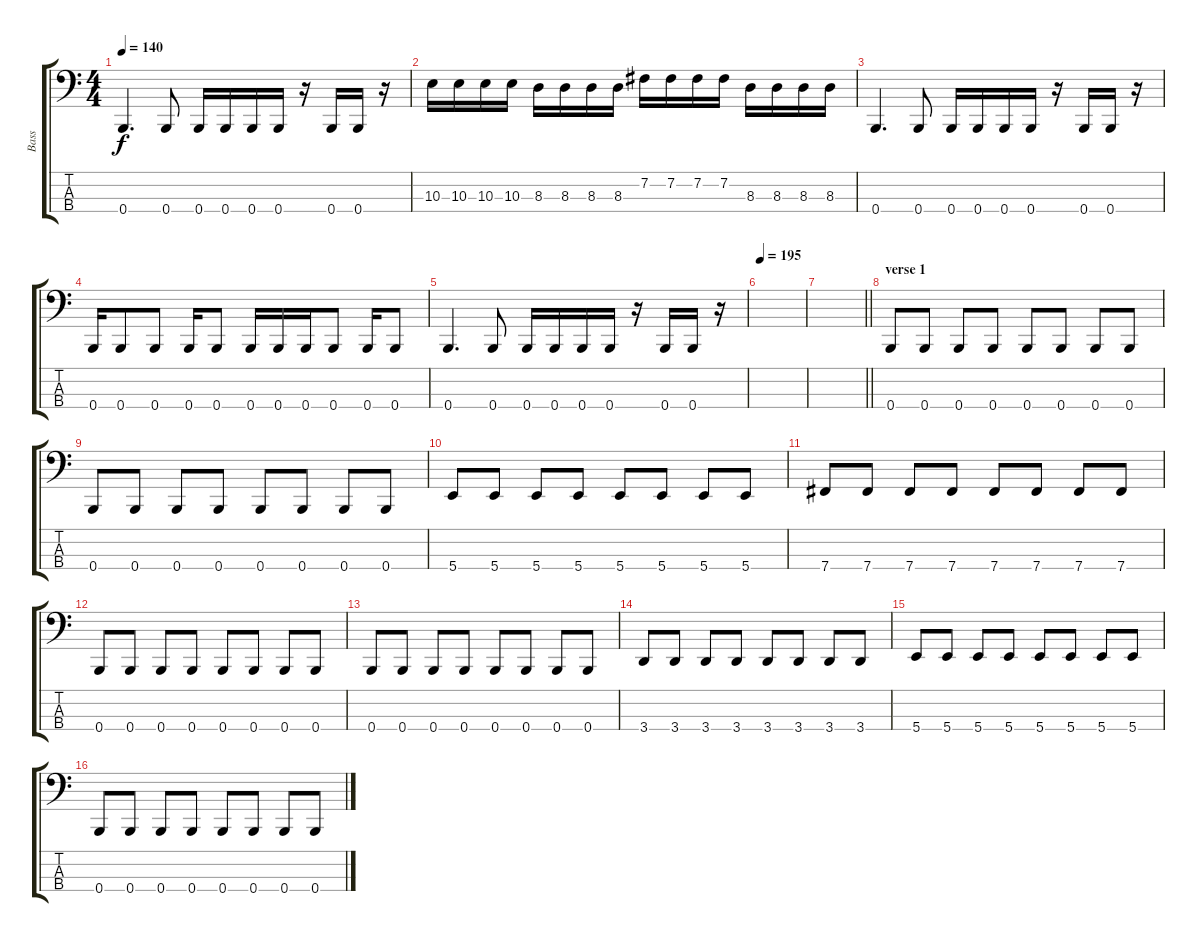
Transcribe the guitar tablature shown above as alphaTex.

\track ("Bass" "Bass") {instrument electricbasspick}
\staff {score tabs}
\tuning (E2 B1 Gb1 B0) {hide}
\ts (4 4)
\tempo 140
\clef f4
\ks c
0.4.4{d dy f} 0.4.8 0.4.16 0.4.16 0.4.16 0.4.16 r.16 0.4.16 0.4.16 r.16 |
10.3.16 10.3.16 10.3.16 10.3.16 8.3.16 8.3.16 8.3.16 8.3.16 7.2.16 7.2.16 7.2.16 7.2.16 8.3.16 8.3.16 8.3.16 8.3.16 |
0.4.4{d} 0.4.8 0.4.16 0.4.16 0.4.16 0.4.16 r.16 0.4.16 0.4.16 r.16 |
0.4.16 0.4.8 0.4.8 0.4.16 0.4.8 0.4.16 0.4.16 0.4.16 0.4.8 0.4.16 0.4.8 |
0.4.4{d} 0.4.8 0.4.16 0.4.16 0.4.16 0.4.16 r.16 0.4.16 0.4.16 r.16 |
\tempo 195
|
\barLineRight lightlight
|
\section ("" "verse 1")
0.4.8 0.4.8 0.4.8 0.4.8 0.4.8 0.4.8 0.4.8 0.4.8 |
0.4.8 0.4.8 0.4.8 0.4.8 0.4.8 0.4.8 0.4.8 0.4.8 |
5.4.8 5.4.8 5.4.8 5.4.8 5.4.8 5.4.8 5.4.8 5.4.8 |
7.4.8 7.4.8 7.4.8 7.4.8 7.4.8 7.4.8 7.4.8 7.4.8 |
0.4.8 0.4.8 0.4.8 0.4.8 0.4.8 0.4.8 0.4.8 0.4.8 |
0.4.8 0.4.8 0.4.8 0.4.8 0.4.8 0.4.8 0.4.8 0.4.8 |
3.4.8 3.4.8 3.4.8 3.4.8 3.4.8 3.4.8 3.4.8 3.4.8 |
5.4.8 5.4.8 5.4.8 5.4.8 5.4.8 5.4.8 5.4.8 5.4.8 |
0.4.8 0.4.8 0.4.8 0.4.8 0.4.8 0.4.8 0.4.8 0.4.8
